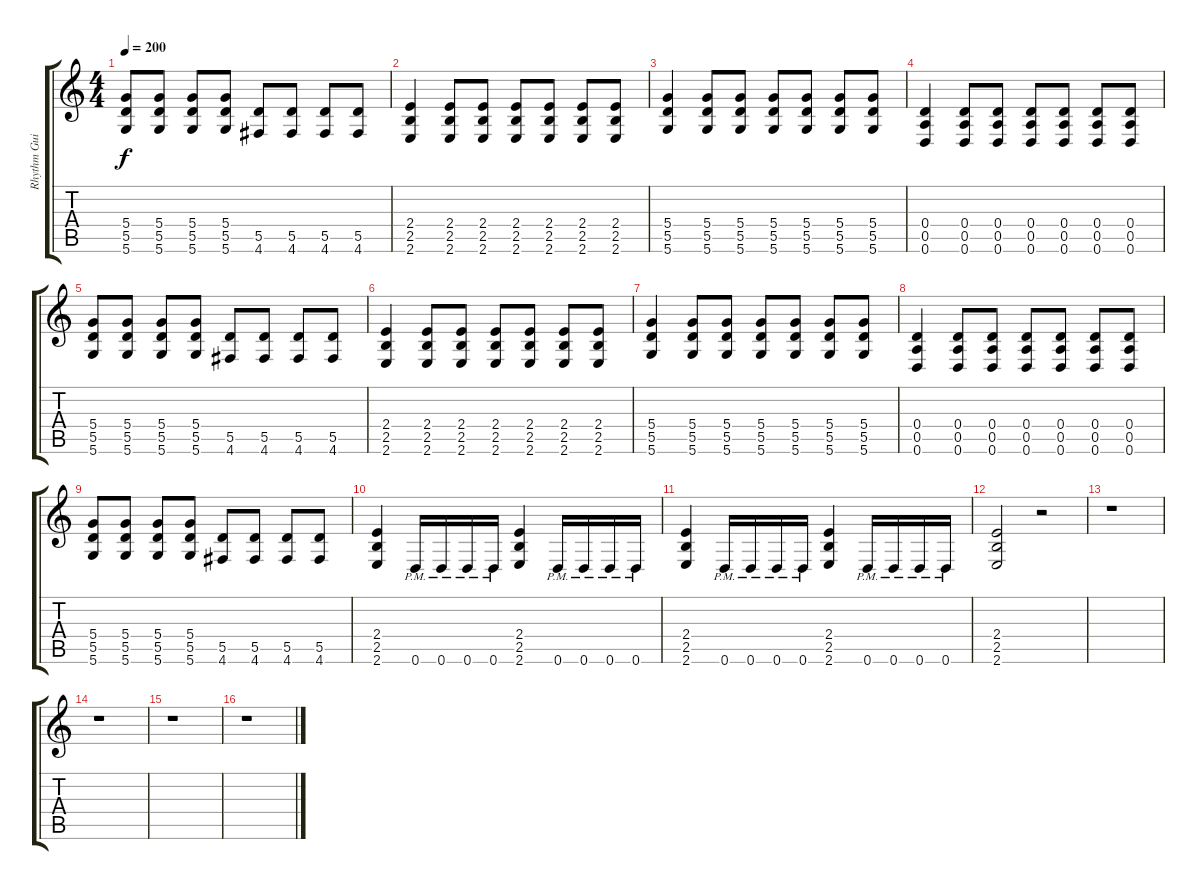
\track ("Rhythm Guitar  " "Rhythm Gui") {instrument overdrivenguitar}
\staff {score tabs}
\tuning (E4 B3 G3 D3 A2 D2) {hide}
\ts (4 4)
\tempo 200
\clef g2
\ks c
(5.4 5.5 5.6).8{dy f} (5.4 5.5 5.6).8 (5.4 5.5 5.6).8 (5.4 5.5 5.6).8 (5.5 4.6).8 (5.5 4.6).8 (5.5 4.6).8 (5.5 4.6).8 |
(2.4 2.5 2.6).4 (2.4 2.5 2.6).8 (2.4 2.5 2.6).8 (2.4 2.5 2.6).8 (2.4 2.5 2.6).8 (2.4 2.5 2.6).8 (2.4 2.5 2.6).8 |
(5.4 5.5 5.6).4 (5.4 5.5 5.6).8 (5.4 5.5 5.6).8 (5.4 5.5 5.6).8 (5.4 5.5 5.6).8 (5.4 5.5 5.6).8 (5.4 5.5 5.6).8 |
(0.4 0.5 0.6).4 (0.4 0.5 0.6).8 (0.4 0.5 0.6).8 (0.4 0.5 0.6).8 (0.4 0.5 0.6).8 (0.4 0.5 0.6).8 (0.4 0.5 0.6).8 |
(5.4 5.5 5.6).8 (5.4 5.5 5.6).8 (5.4 5.5 5.6).8 (5.4 5.5 5.6).8 (5.5 4.6).8 (5.5 4.6).8 (5.5 4.6).8 (5.5 4.6).8 |
(2.4 2.5 2.6).4 (2.4 2.5 2.6).8 (2.4 2.5 2.6).8 (2.4 2.5 2.6).8 (2.4 2.5 2.6).8 (2.4 2.5 2.6).8 (2.4 2.5 2.6).8 |
(5.4 5.5 5.6).4 (5.4 5.5 5.6).8 (5.4 5.5 5.6).8 (5.4 5.5 5.6).8 (5.4 5.5 5.6).8 (5.4 5.5 5.6).8 (5.4 5.5 5.6).8 |
(0.4 0.5 0.6).4 (0.4 0.5 0.6).8 (0.4 0.5 0.6).8 (0.4 0.5 0.6).8 (0.4 0.5 0.6).8 (0.4 0.5 0.6).8 (0.4 0.5 0.6).8 |
(5.4 5.5 5.6).8 (5.4 5.5 5.6).8 (5.4 5.5 5.6).8 (5.4 5.5 5.6).8 (5.5 4.6).8 (5.5 4.6).8 (5.5 4.6).8 (5.5 4.6).8 |
(2.4 2.5 2.6).4 0.6{pm}.16 0.6{pm}.16 0.6{pm}.16 0.6{pm}.16 (2.4 2.5 2.6).4 0.6{pm}.16 0.6{pm}.16 0.6{pm}.16 0.6{pm}.16 |
(2.4 2.5 2.6).4 0.6{pm}.16 0.6{pm}.16 0.6{pm}.16 0.6{pm}.16 (2.4 2.5 2.6).4 0.6{pm}.16 0.6{pm}.16 0.6{pm}.16 0.6{pm}.16 |
(2.4 2.5 2.6).2 r.2 |
r.1 |
r.1 |
r.1 |
r.1
